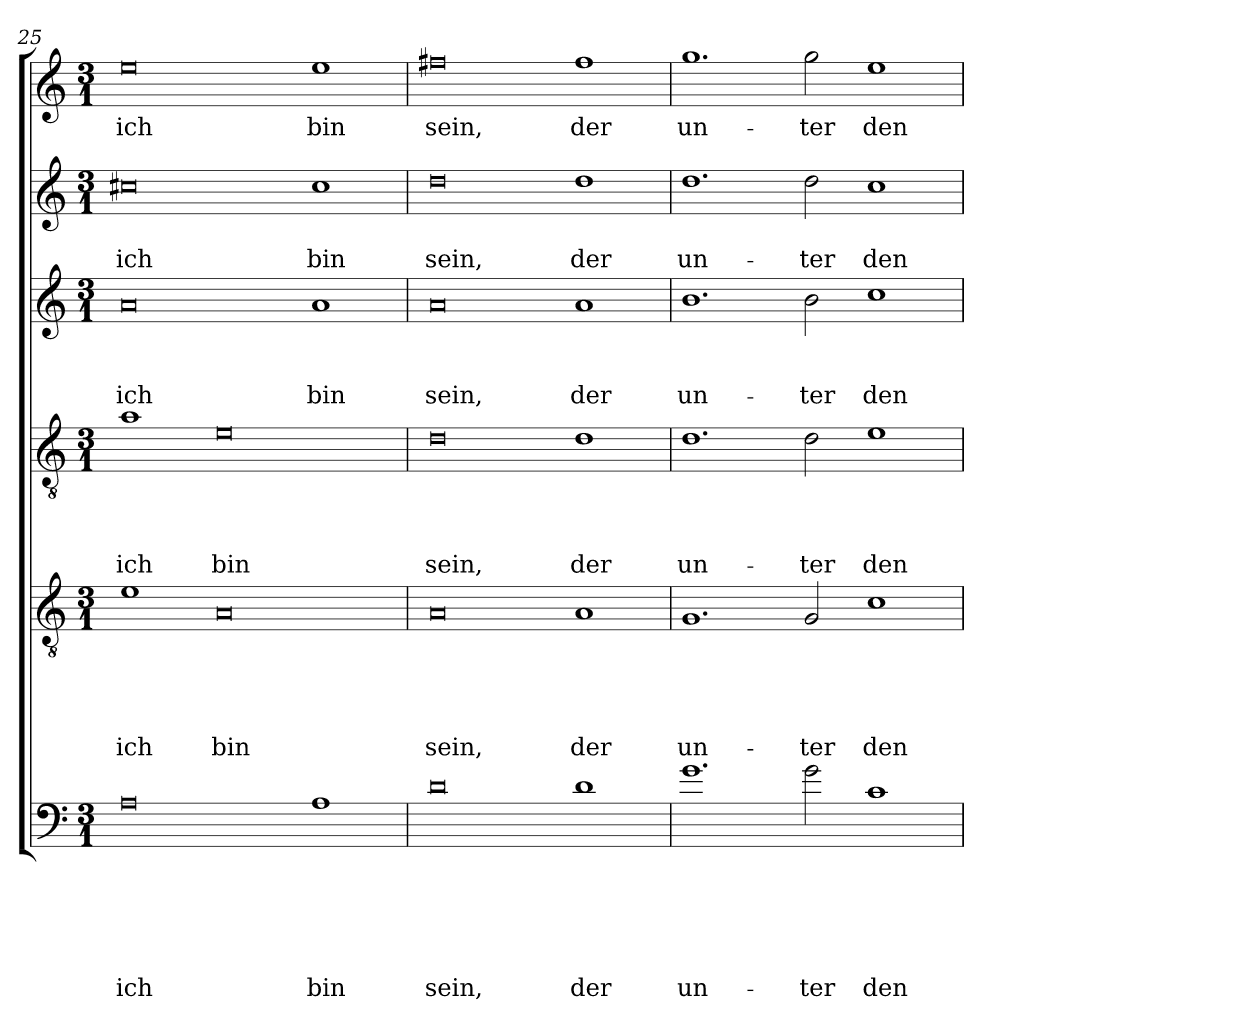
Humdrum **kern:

**kern	**text	**text	**text	**text	**text	**text	**kern	**text	**text	**text	**text	**text	**kern	**text	**text	**text	**text	**kern	**text	**text	**text	**kern	**text	**text	**kern	**text
*part6	*part6	*part6	*part6	*part6	*part6	*part6	*part5	*part5	*part5	*part5	*part5	*part5	*part4	*part4	*part4	*part4	*part4	*part3	*part3	*part3	*part3	*part2	*part2	*part2	*part1	*part1
*staff6	*staff6	*staff6	*staff6	*staff6	*staff6	*staff6	*staff5	*staff5	*staff5	*staff5	*staff5	*staff5	*staff4	*staff4	*staff4	*staff4	*staff4	*staff3	*staff3	*staff3	*staff3	*staff2	*staff2	*staff2	*staff1	*staff1
*clefF4	*	*	*	*	*	*	*clefGv2	*	*	*	*	*	*clefGv2	*	*	*	*	*clefG2	*	*	*	*clefG2	*	*	*clefG2	*
*ITrd8c14	*	*	*	*	*	*	*	*	*	*	*	*	*	*	*	*	*	*	*	*	*	*	*	*	*	*
*k[]	*	*	*	*	*	*	*k[]	*	*	*	*	*	*k[]	*	*	*	*	*k[]	*	*	*	*k[]	*	*	*k[]	*
*C:	*	*	*	*	*	*	*C:	*	*	*	*	*	*C:	*	*	*	*	*C:	*	*	*	*C:	*	*	*C:	*
*M3/1	*	*	*	*	*	*	*M3/1	*	*	*	*	*	*M3/1	*	*	*	*	*M3/1	*	*	*	*M3/1	*	*	*M3/1	*
=25	=25	=25	=25	=25	=25	=25	=25	=25	=25	=25	=25	=25	=25	=25	=25	=25	=25	=25	=25	=25	=25	=25	=25	=25	=25	=25
!	!	!	!	!	!	!LO:LY:b	!	!	!	!	!	!LO:LY:b	!	!	!	!	!LO:LY:b	!	!	!	!LO:LY:b	!	!	!LO:LY:b	!	!LO:LY:b
0AA	.	.	.	.	.	ich	1e	.	.	.	.	ich	1a	.	.	.	ich	0a	.	.	ich	0cc#X	.	ich	0ee	ich
!	!	!	!	!	!	!	!	!	!	!	!	!LO:LY:b	!	!	!	!	!LO:LY:b	!	!	!	!	!	!	!	!	!
.	.	.	.	.	.	.	0A	.	.	.	.	bin	0e	.	.	.	bin	.	.	.	.	.	.	.	.	.
!	!	!	!	!	!	!LO:LY:b	!	!	!	!	!	!	!	!	!	!	!	!	!	!	!LO:LY:b	!	!	!LO:LY:b	!	!LO:LY:b
1AA	.	.	.	.	.	bin	.	.	.	.	.	.	.	.	.	.	.	1a	.	.	bin	1cc#	.	bin	1ee	bin
=26	=26	=26	=26	=26	=26	=26	=26	=26	=26	=26	=26	=26	=26	=26	=26	=26	=26	=26	=26	=26	=26	=26	=26	=26	=26	=26
!	!	!	!	!	!	!LO:LY:b	!	!	!	!	!	!LO:LY:b	!	!	!	!	!LO:LY:b	!	!	!	!LO:LY:b	!	!	!LO:LY:b	!	!LO:LY:b
0D	.	.	.	.	.	sein,	0A	.	.	.	.	sein,	0d	.	.	.	sein,	0a	.	.	sein,	0dd	.	sein,	0ff#X	sein,
!	!	!	!	!	!	!LO:LY:b	!	!	!	!	!	!LO:LY:b	!	!	!	!	!LO:LY:b	!	!	!	!LO:LY:b	!	!	!LO:LY:b	!	!LO:LY:b
1D	.	.	.	.	.	der	1A	.	.	.	.	der	1d	.	.	.	der	1a	.	.	der	1dd	.	der	1ff#	der
=27	=27	=27	=27	=27	=27	=27	=27	=27	=27	=27	=27	=27	=27	=27	=27	=27	=27	=27	=27	=27	=27	=27	=27	=27	=27	=27
!	!	!	!	!	!	!LO:LY:b	!	!	!	!	!	!LO:LY:b	!	!	!	!	!LO:LY:b	!	!	!	!LO:LY:b	!	!	!LO:LY:b	!	!LO:LY:b
1.G	.	.	.	.	.	un-	1.G	.	.	.	.	un-	1.d	.	.	.	un-	1.b	.	.	un-	1.dd	.	un-	1.gg	un-
!	!	!	!	!	!	!LO:LY:b	!	!	!	!	!	!LO:LY:b	!	!	!	!	!LO:LY:b	!	!	!	!LO:LY:b	!	!	!LO:LY:b	!	!LO:LY:b
2G\	.	.	.	.	.	-ter	2G/	.	.	.	.	-ter	2d\	.	.	.	-ter	2b\	.	.	-ter	2dd\	.	-ter	2gg\	-ter
!	!	!	!	!	!	!LO:LY:b	!	!	!	!	!	!LO:LY:b	!	!	!	!	!LO:LY:b	!	!	!	!LO:LY:b	!	!	!LO:LY:b	!	!LO:LY:b
1C	.	.	.	.	.	den	1c	.	.	.	.	den	1e	.	.	.	den	1cc	.	.	den	1cc	.	den	1ee	den
=	=	=	=	=	=	=	=	=	=	=	=	=	=	=	=	=	=	=	=	=	=	=	=	=	=	=
*-	*-	*-	*-	*-	*-	*-	*-	*-	*-	*-	*-	*-	*-	*-	*-	*-	*-	*-	*-	*-	*-	*-	*-	*-	*-	*-
